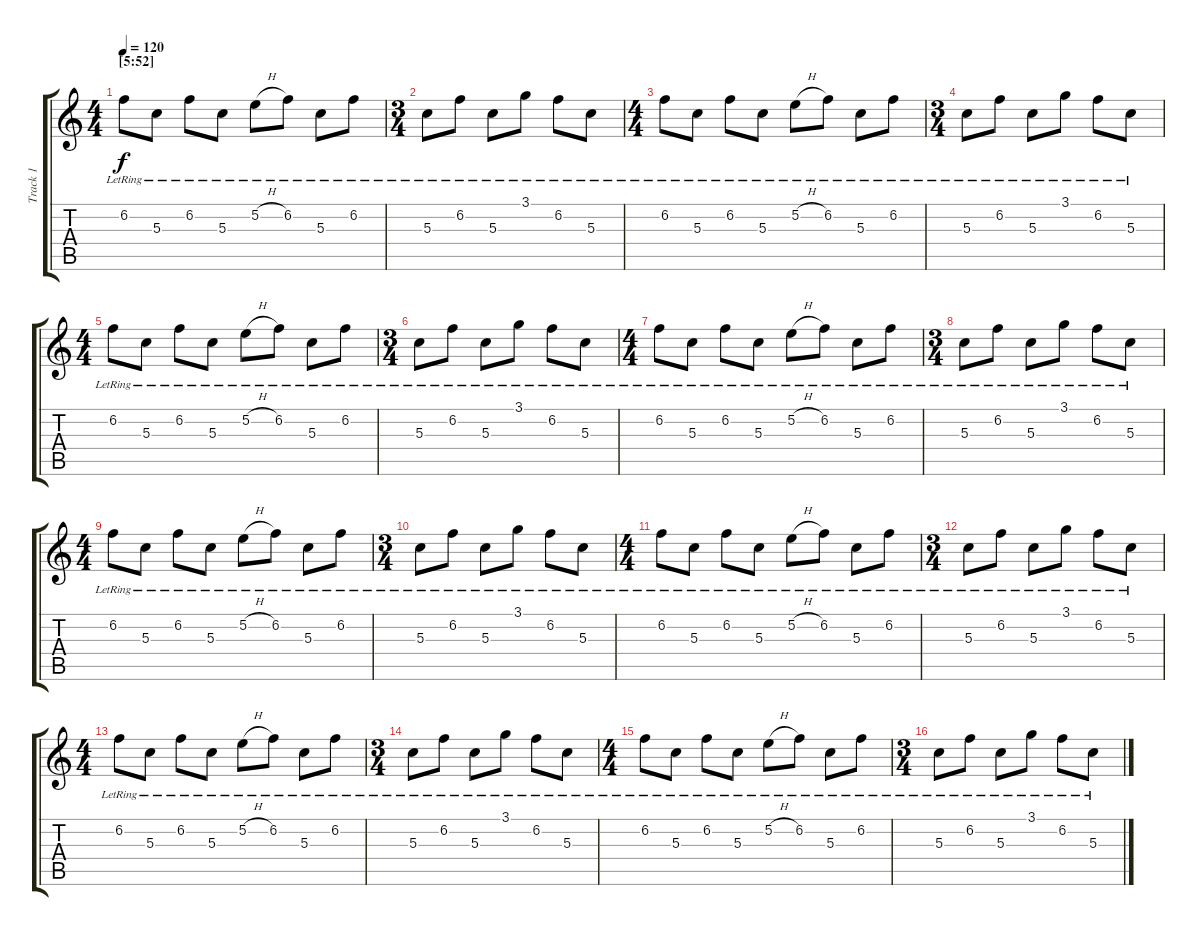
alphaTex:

\track ("Track 1" "Track 1") {instrument electricguitarjazz}
\staff {score tabs}
\tuning (E4 B3 G3 D3 A2 E2) {hide}
\ts (4 4)
\section ("" "[5:52]")
\tempo 120
\clef g2
\ks c
6.2{lr}.8{dy f} 5.3{lr}.8 6.2{lr}.8 5.3{lr}.8 5.2{h lr}.8 6.2{lr}.8 5.3{lr}.8 6.2{lr}.8 |
\ts (3 4)
5.3{lr}.8 6.2{lr}.8 5.3{lr}.8 3.1{lr}.8 6.2{lr}.8 5.3{lr}.8 |
\ts (4 4)
6.2{lr}.8 5.3{lr}.8 6.2{lr}.8 5.3{lr}.8 5.2{h lr}.8 6.2{lr}.8 5.3{lr}.8 6.2{lr}.8 |
\ts (3 4)
5.3{lr}.8 6.2{lr}.8 5.3{lr}.8 3.1{lr}.8 6.2{lr}.8 5.3{lr}.8 |
\ts (4 4)
6.2{lr}.8 5.3{lr}.8 6.2{lr}.8 5.3{lr}.8 5.2{h lr}.8 6.2{lr}.8 5.3{lr}.8 6.2{lr}.8 |
\ts (3 4)
5.3{lr}.8 6.2{lr}.8 5.3{lr}.8 3.1{lr}.8 6.2{lr}.8 5.3{lr}.8 |
\ts (4 4)
6.2{lr}.8 5.3{lr}.8 6.2{lr}.8 5.3{lr}.8 5.2{h lr}.8 6.2{lr}.8 5.3{lr}.8 6.2{lr}.8 |
\ts (3 4)
5.3{lr}.8 6.2{lr}.8 5.3{lr}.8 3.1{lr}.8 6.2{lr}.8 5.3{lr}.8 |
\ts (4 4)
6.2{lr}.8 5.3{lr}.8 6.2{lr}.8 5.3{lr}.8 5.2{h lr}.8 6.2{lr}.8 5.3{lr}.8 6.2{lr}.8 |
\ts (3 4)
5.3{lr}.8 6.2{lr}.8 5.3{lr}.8 3.1{lr}.8 6.2{lr}.8 5.3{lr}.8 |
\ts (4 4)
6.2{lr}.8 5.3{lr}.8 6.2{lr}.8 5.3{lr}.8 5.2{h lr}.8 6.2{lr}.8 5.3{lr}.8 6.2{lr}.8 |
\ts (3 4)
5.3{lr}.8 6.2{lr}.8 5.3{lr}.8 3.1{lr}.8 6.2{lr}.8 5.3{lr}.8 |
\ts (4 4)
6.2{lr}.8 5.3{lr}.8 6.2{lr}.8 5.3{lr}.8 5.2{h lr}.8 6.2{lr}.8 5.3{lr}.8 6.2{lr}.8 |
\ts (3 4)
5.3{lr}.8 6.2{lr}.8 5.3{lr}.8 3.1{lr}.8 6.2{lr}.8 5.3{lr}.8 |
\ts (4 4)
6.2{lr}.8 5.3{lr}.8 6.2{lr}.8 5.3{lr}.8 5.2{h lr}.8 6.2{lr}.8 5.3{lr}.8 6.2{lr}.8 |
\ts (3 4)
5.3{lr}.8 6.2{lr}.8 5.3{lr}.8 3.1{lr}.8 6.2{lr}.8 5.3{lr}.8
